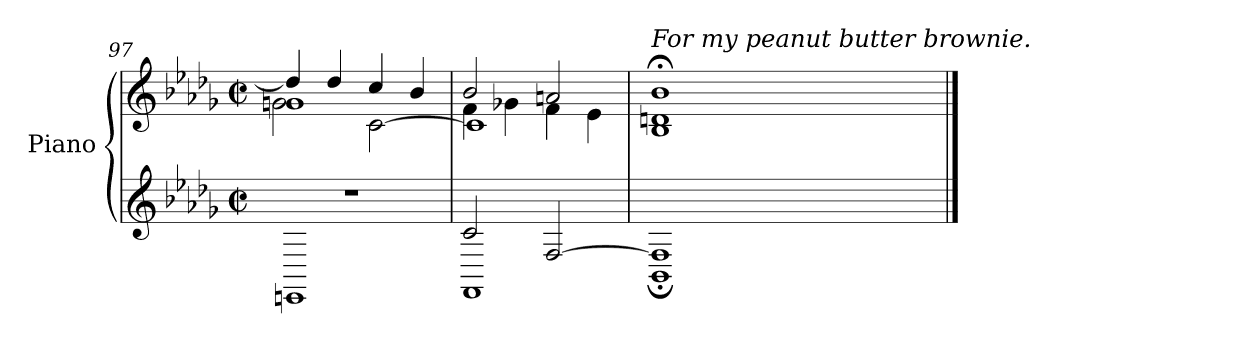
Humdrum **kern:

**kern	**kern
*part1	*part1
*staff2	*staff1
*I"Piano	*
*I'Pno	*
*clefG2	*clefG2
*k[b-e-a-d-g-]	*k[b-e-a-d-g-]
*M4/4	*M4/4
*met(c|)	*met(c|)
=97	=97
*^	*^
*	*	*	*^
1r	1EEn	4dd-/]	1gn	2g\
.	.	4dd-/	.	.
.	.	4cc/	.	[2c\
.	.	4b-/	.	.
=98	=98	=98	=98	=98
2c/	1FF	2b-/	4f\	1c]
.	.	.	4g-X\	.
[2F/	.	2an/	4f\	.
.	.	.	4e-\	.
=99	=99	=99	=99	=99
!	!	!LO:TX:a:i:t=For my peanut butter brownie.	!	!
1F]	1BB-;	1b-;<	1dn	1B-
*v	*v	*	*	*
*	*v	*v	*v
==	==
*-	*-
